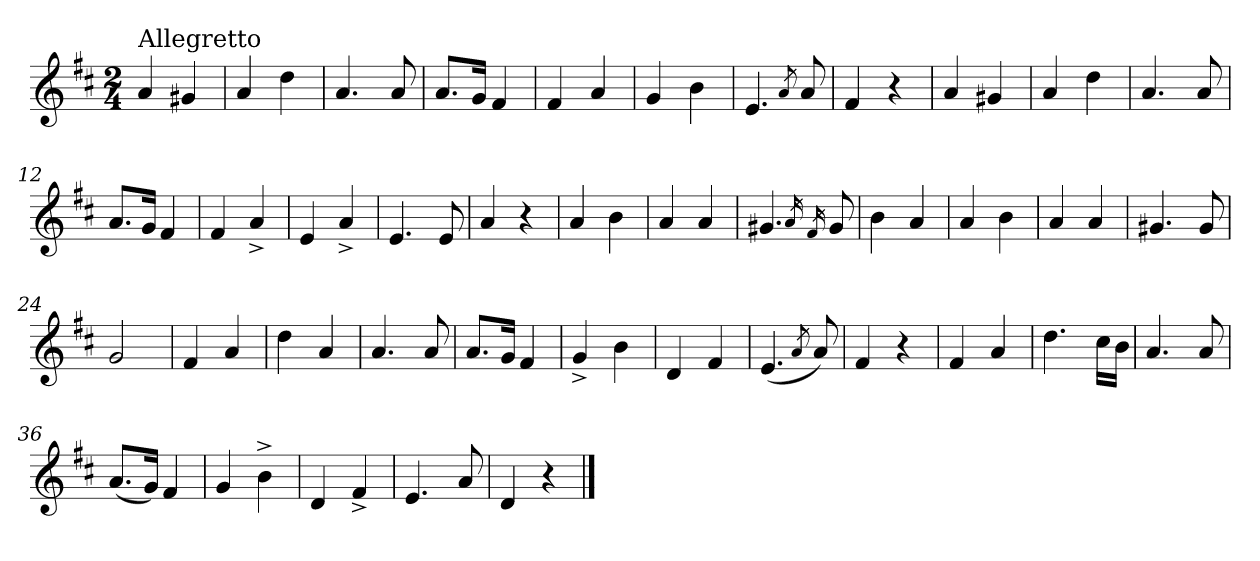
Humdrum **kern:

**kern
*part1
*staff1
*clefG2
*k[f#c#]
*b:
*M2/4
=1
!LO:TX:a:t=Allegretto
4a/
4g#X/
=2
4a/
4dd\
=3
4.a/
8a/
=4
8.a/L
16g/Jk
4f#/
=5
4f#/
4a/
=6
4g/
4b\
=7
4.e/
8qa/
8a/
=8
4f#/
4r
=9
4a/
4g#X/
!!LO:LB:g=z
=10
4a/
4dd\
=11
4.a/
8a/
=12
8.a/L
16g/Jk
4f#/
=13
4f#/
4a^</
=14
4e/
4a^</
=15
4.e/
8e/
=16
4a/
4r
=17
4a/
4b\
=18
4a/
4a/
!!LO:LB:g=z
=19
4.g#X/
16qa/
16qf#/
8g#/
=20
4b\
4a/
=21
4a/
4b\
=22
4a/
4a/
=23
4.g#X/
8g#/
=24
2g/
=25
4f#/
4a/
=26
4dd\
4a/
=27
4.a/
8a/
!!LO:LB:g=z
=28
8.a/L
16g/Jk
4f#/
=29
4g^</
4b\
=30
4d/
4f#/
=31
(<4.e/
8qa/
8a/)
=32
4f#/
4r
=33
4f#/
4a/
=34
4.dd\
16cc#\LL
16b\JJ
=35
4.a/
8a/
=36
(<8.a/L
16g/Jk)
4f#/
=37
4g/
4b^>\
!!LO:LB:g=z
=38
4d/
4f#^</
=39
4.e/
8a/
=40
4d/
4r
==
*-
